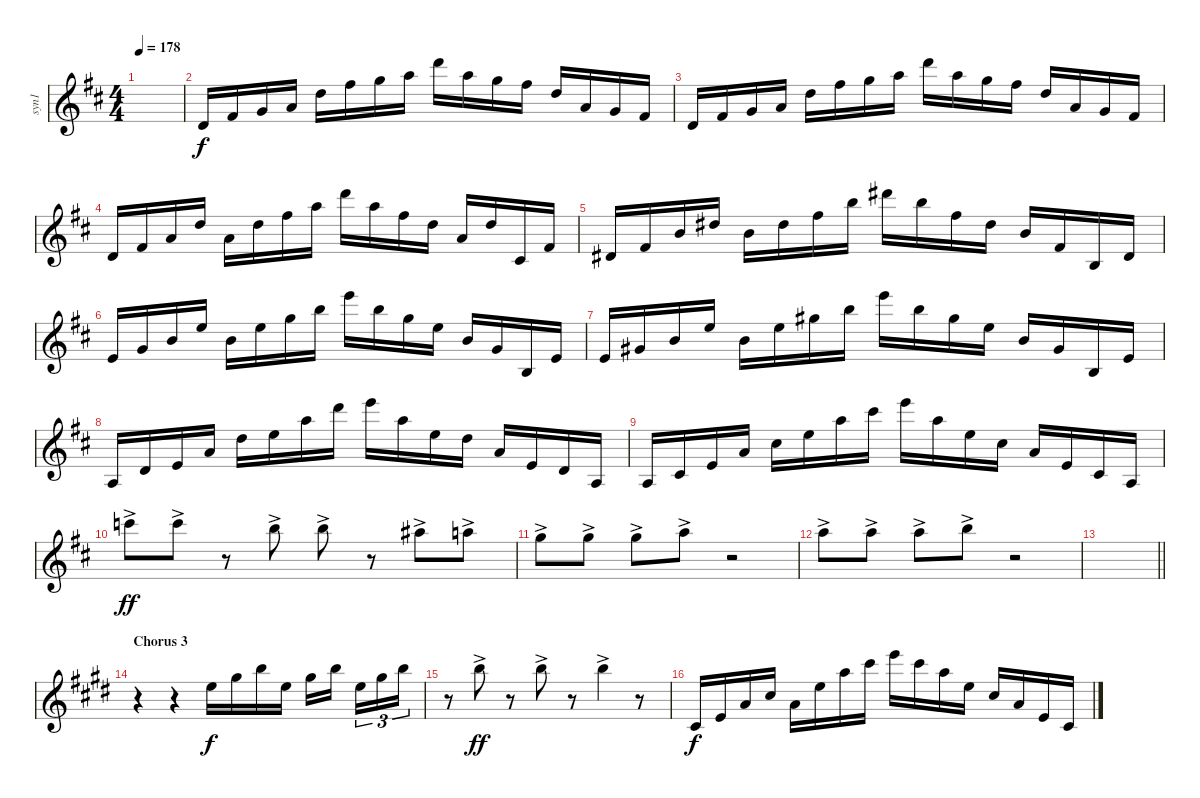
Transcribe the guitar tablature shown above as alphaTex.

\track ("syn1" "syn1") {instrument drawbarorgan}
\staff {score}
\tuning (E4 B3 G3 D3 A2 E2) {hide}
\ts (4 4)
\tempo 178
\clef g2
\ks d
|
3.2.16{volume 14} 2.1.16 3.1.16 5.1.16 10.1.16 14.1.16 15.1.16 17.1.16 22.1.16{volume 8} 17.1.16 15.1.16 14.1.16 10.1.16 5.1.16 3.1.16 2.1.16 |
3.2.16{volume 14} 2.1.16 3.1.16 5.1.16 10.1.16 14.1.16 15.1.16 17.1.16 22.1.16{volume 8} 17.1.16 15.1.16 14.1.16 10.1.16 5.1.16 3.1.16 2.1.16 |
3.2.16{volume 14} 2.1.16 5.1.16 10.1.16 5.1.16 10.1.16 14.1.16 17.1.16 22.1.16{volume 8} 17.1.16 14.1.16 10.1.16 5.1.16 10.1.16 2.2.16 2.1.16 |
4.2.16{volume 14} 2.1.16 7.1.16 11.1.16 7.1.16 11.1.16 14.1.16 19.1.16 23.1.16{volume 8} 19.1.16 14.1.16 11.1.16 7.1.16 2.1.16 0.2.16 4.2.16 |
5.2.16{volume 14} 3.1.16 7.1.16 12.1.16 7.1.16 12.1.16 15.1.16 19.1.16 24.1.16{volume 8} 19.1.16 15.1.16 12.1.16 7.1.16 3.1.16 0.2.16 0.1.16 |
5.2.16{volume 14} 4.1.16 7.1.16 12.1.16 7.1.16 12.1.16 16.1.16 19.1.16 24.1.16{volume 8} 19.1.16 16.1.16 12.1.16 7.1.16 4.1.16 0.2.16 0.1.16 |
2.3.16{volume 14} 3.2.16 0.1.16 5.1.16 10.1.16 12.1.16 17.1.16 22.1.16 24.1.16{volume 8} 17.1.16 12.1.16 10.1.16 5.1.16 0.1.16 3.2.16 2.3.16 |
2.3.16{volume 14} 2.2.16 0.1.16 5.1.16 9.1.16 12.1.16 17.1.16 21.1.16 24.1.16{volume 8} 17.1.16 12.1.16 9.1.16 5.1.16 0.1.16 2.2.16 2.3.16 |
20.1{ac}.8{dy ff volume 12} 20.1{ac}.8 r.8 19.1{ac}.8 19.1{ac}.8 r.8 18.1{ac}.8 17.1{ac}.8 |
15.1{ac}.8 15.1{ac}.8 15.1{ac}.8 17.1{ac}.8 r.2 |
17.1{ac}.8 17.1{ac}.8 17.1{ac}.8 19.1{ac}.8 r.2 |
\barLineRight lightlight
|
\section ("" "Chorus 3")
\ks e
r.4 r.4{volume 8} 12.1.16{dy f volume 16} 16.1.16 19.1.16 12.1.16 16.1.16 19.1.16{beam splitsecondary} 12.1.16{tu (3 2)} 16.1.16{tu (3 2)} 19.1.16{tu (3 2)} |
r.8 19.1{ac}.8{dy ff} r.8 19.1{ac}.8 r.8 19.1{ac}.4 r.8{volume 8} |
6.3.16{dy f volume 14} 0.1.16 5.1.16 9.1.16 5.1.16 12.1.16 17.1.16 21.1.16 24.1.16{volume 8} 21.1.16 17.1.16 12.1.16 9.1.16 5.1.16 0.1.16 2.2.16
